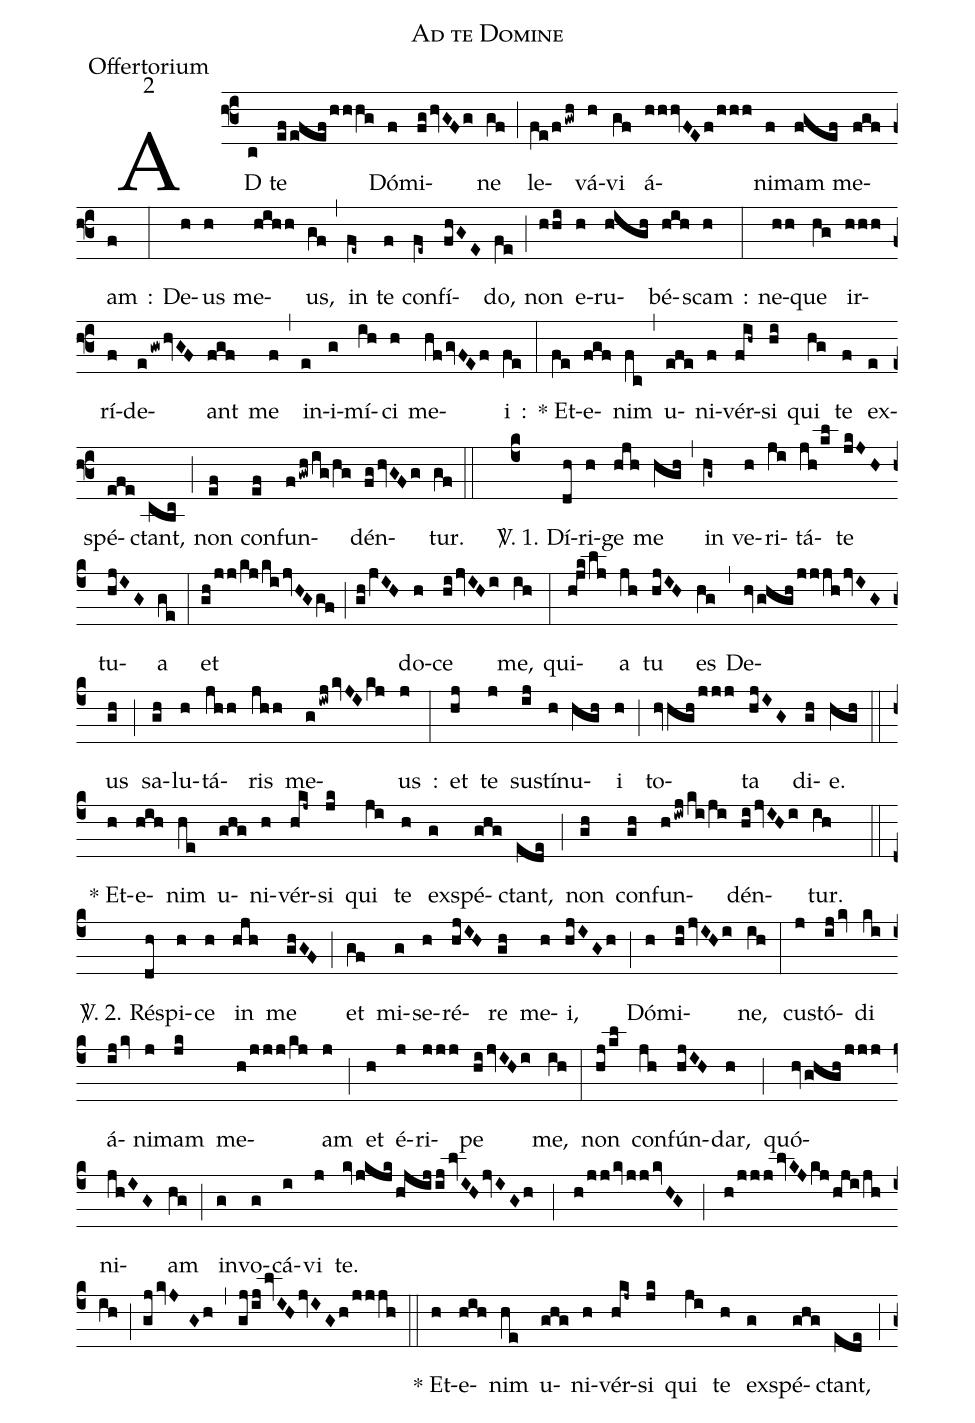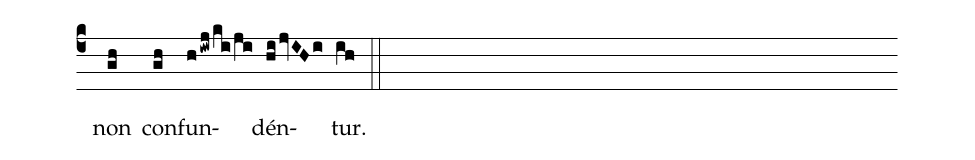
name:Ad te Domine;
office-part:Offertorium;
mode:2;
%%
(f3)AD(c) te(ef/efefhhhg) Dó(f)mi(fghvGFg)ne(gf) (;) le(fe/fgwh)vá(h)vi(gf) á(hhhvFEf/hhh)ni(f)mam(fgef) me(fgf)am(f) :(:) De(h)us(h) me(hihh)us,(gf) (,) in(fe~) te(f) con(fe~)fí(fhGE)do,(fe) (;) non(hhi) e(h)ru(high)bé(hih)scam(h) :(:) ne(hh)que(hg) ir(hhh)rí(f)de(egwhvGF)ant(fgf) me(f)(,) in(e)i(g)mí(ih)ci(h) me(hfgvFEf)i(fe) :(:) * Et(fe)e(fgf)nim(fc) (,) u(efe)ni(f)vér(fih~)si(hi) qui(hg) te(f) ex(e)spé(efe)ctant,(cbc) (;) non(ef) con(ef)fun(fgwh/ig/hg)dén(fghvGFg)tur.(gf) (::)(c4) <sp>V/</sp>. 1. Dí(dh)ri(h)ge(hjh) me(hgh) (,) in(hg~) ve(h)ri(ji)tá(jh/kl)te(jkJH) tu(hjIG)a(ge) (:) et(gh/jj/kj/ki/jvHGgf;ghjVIH) do(h)ce(hijvIHi) me,(ih) (:) qui(hjklj)a(jh) tu(hjIH) es(hg) (,) De(hv/ghghjjjhjvIG)us(gh) (;) sa(gh)lu(h)tá(jhh)ris(jhh) me(giwjkvJIkj)us(j) :(:) et(hj) te(j) su(ij)stí(h)nu(hgh)i(h) (;) to(hvhghjjj)ta(hjIG) di(gh)e.(hgh) (::) * Et(h)e(hih)nim(he) u(ghg)ni(h)vér(hkj~)si(jk) qui(ji) te(h) ex(g)spé(ghg)ctant,(ede) (;) non(gh) con(gh)fun(hiwj/ki/ji)dén(hijvIHi)tur.(ih) (::) <sp>V/</sp>. 2. Ré(dh)spi(h)ce(h) in(hjh) me(ghGF) (;) et(gf) mi(g)se(h)ré(hjIH)re(gh) me(h)i,(hjIGh) (;) Dó(h)mi(hijvIHi)ne,(ih) (:) cu(j)stó(ijkv)di(ki) á(ijkv)ni(j)mam(jk) me(h/jjj/kj)am(j) (;) et(h) é(j)ri(jjj)pe(hijvIHi) me,(ih) (:) non(hj/kl) con(jh)fún(hjIH)dar,(h) (;) quó(hvghgh/jjj)ni(jhIG)am(hg) (;) in(g)vo(g)cá(i)vi(j) te.(kvjkjk/hjij/ijlvIHjvIGh/;h/jjkvjjkvHG;h/jjj/lvKJkj/hji/jh/ih;gjkvJGh,gj/ij/lvIHjvIGh/jjjh) (::) * Et(h)e(hih)nim(he) u(ghg)ni(h)vér(hkj~)si(jk) qui(ji) te(h) ex(g)spé(ghg)ctant,(ede) (;) non(gh) con(gh)fun(hiwj/ki/ji)dén(hijvIHi)tur.(ih) (::)
